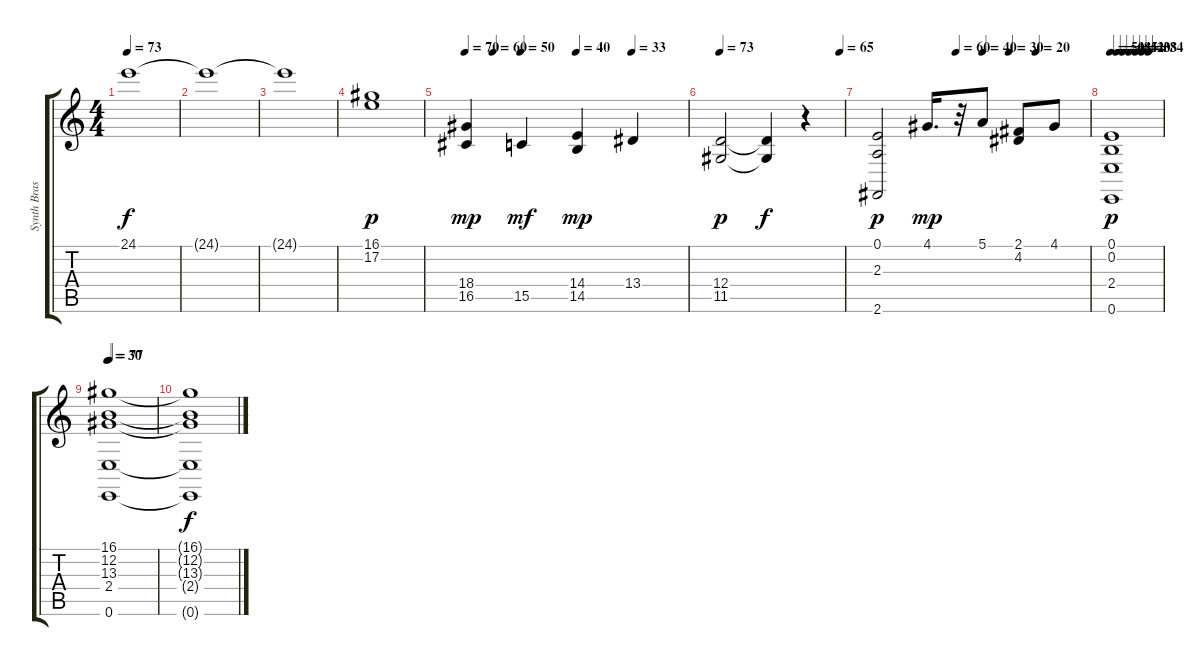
\track ("Synth Brass 2" "Synth Bras") {instrument stringensemble2}
\staff {score tabs}
\tuning (E4 B3 G3 D3 A2 E2) {hide}
\ts (4 4)
\tempo 73
\clef g2
\ks c
24.1{t}.1{dy f} |
24.1{t}.1 |
24.1{t}.1 |
(16.1 17.2).1{dy p} |
\tempo 70
\tempo (60 0.125)
\tempo (50 0.25)
\tempo (40 0.5)
\tempo (33 0.75)
(18.4 16.5).4{dy mp} 15.5.4{dy mf} (14.4 14.5).4{dy mp} 13.4.4 |
\tempo 73
\tempo (65 0.96875)
(12.4 11.5).2{dy p} (12.4{t} 11.5{t}).4{dy f} r.4 |
\tempo (60 0.375)
\tempo (40 0.5)
\tempo (30 0.625)
\tempo (20 0.75)
(0.1 2.3 2.6).2{dy p balance 6 instrument stringensemble2} 4.1.16{d dy mp} r.32 5.1.8 (2.1 4.2).8 4.1.8 |
\tempo 50
\tempo (48 0.125)
\tempo (45 0.25)
\tempo (42 0.375)
\tempo (40 0.5)
\tempo (38 0.625)
\tempo (34 0.75)
(0.1 0.2 2.4 0.6).1{dy p} |
\tempo 30
\tempo (77 0.03125)
(16.1 12.2 13.3 2.4 0.6).1 |
(16.1{t} 12.2{t} 13.3{t} 2.4{t} 0.6{t}).1{dy f}
